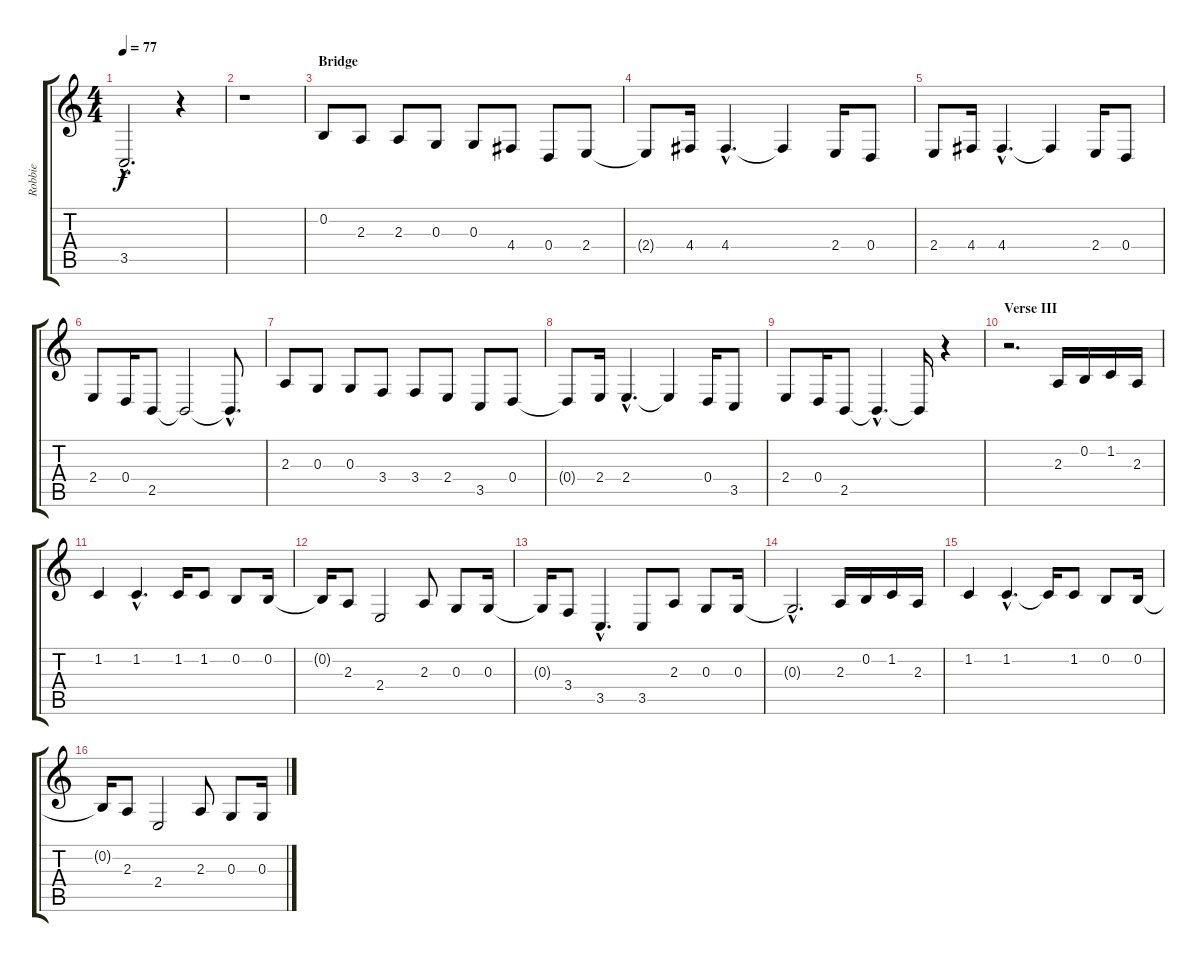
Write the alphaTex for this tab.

\track ("Robbie" "Robbie") {instrument violin}
\staff {score tabs}
\tuning (E4 B3 G3 D3 A2 E2) {hide}
\ts (4 4)
\tempo 77
\clef g2
\ks c
3.5{hac}.2{d dy f} r.4 |
r.1 |
\section ("" "Bridge")
0.2.8 2.3.8 2.3.8 0.3.8 0.3.8 4.4.8 0.4.8 2.4.8 |
2.4{t}.8 4.4.16 4.4{hac}.4{d} 4.4{t}.4 2.4.16 0.4.8 |
2.4.8 4.4.16 4.4{hac}.4{d} 4.4{t}.4 2.4.16 0.4.8 |
2.4.8 0.4.16 2.5.8 2.5{t}.2 2.5{hac t}.8{d} |
2.3.8 0.3.8 0.3.8 3.4.8 3.4.8 2.4.8 3.5.8 0.4.8 |
0.4{t}.8 2.4.16 2.4{hac}.4{d} 2.4{t}.4 0.4.16 3.5.8 |
2.4.8 0.4.16 2.5.8 2.5{hac t}.4{d} 2.5{t}.16 r.4 |
\section ("" "Verse III")
r.2{d} 2.3.16 0.2.16 1.2.16 2.3.16 |
1.2.4 1.2{hac}.4{d} 1.2.16 1.2.8 0.2.8 0.2.16 |
0.2{t}.16 2.3.8 2.4.2 2.3.8 0.3.8 0.3.16 |
0.3{t}.16 3.4.8 3.5{hac}.4{d} 3.5.8 2.3.8 0.3.8 0.3.16 |
0.3{hac t}.2{d} 2.3.16 0.2.16 1.2.16 2.3.16 |
1.2.4 1.2{hac}.4{d} 1.2{t}.16 1.2.8 0.2.8 0.2.16 |
0.2{t}.16 2.3.8 2.4.2 2.3.8 0.3.8 0.3.16
